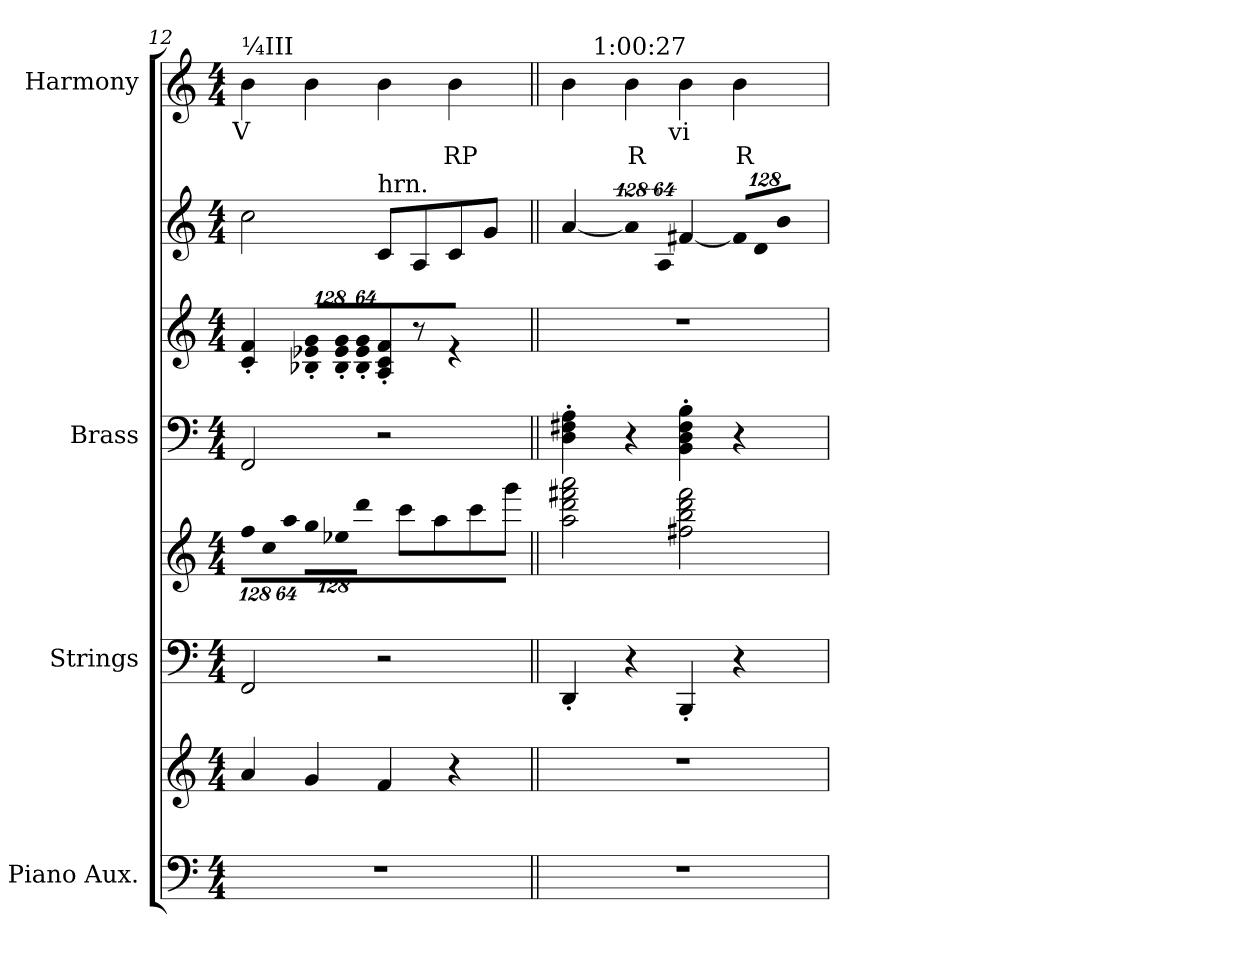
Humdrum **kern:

**kern	**kern	**kern	**kern	**kern	**kern	**kern	**kern	**text
*part4	*part4	*part3	*part3	*part2	*part2	*part2	*part1	*part1
*staff8	*staff7	*staff6	*staff5	*staff4	*staff3	*staff2	*staff1	*staff1
*I"Piano Aux.	*	*I"Strings	*	*I"Brass	*	*	*I"Harmony	*
*I'Pno. Aux.	*	*I'Str.	*	*I'Br.	*	*	*I'Hrm.	*
*clefF4	*clefG2	*clefF4	*clefG2	*clefF4	*clefG2	*clefG2	*clefG2	*
*k[]	*k[]	*k[]	*k[]	*k[]	*k[]	*k[]	*k[]	*
*M4/4	*M4/4	*M4/4	*M4/4	*M4/4	*M4/4	*M4/4	*M4/4	*
*	*	*	*Xbrackettup	*	*	*	*	*
=12	=12	=12	=12	=12	=12	=12	=12	=12
!	!	!	!	!	!	!	!LO:TX:b:cj:t=V	!
!	!	!	!	!	!	!	!LO:TX:t=¼III	!
!	!	!	!LO:N:vis=8	!	!	!	!	!
1r	4ai/	2FFi/	1024%85ffi\L	2FFi/	4ci/' 4fi'	2cci\	4bi	.
!	!	!	!LO:N:vis=8	!	!	!	!	!
.	.	.	1024%85cci\	.	.	.	.	.
!	!	!	!LO:N:vis=8	!	!	!	!	!
.	.	.	512%43aai\J	.	.	.	.	.
!	!	!	!LO:N:vis=8	!	!	!	!	!
*	*	*	*	*	*Xbrackettup	*	*	*
!	!	!	!	!	!LO:N:vis=8	!	!	!
.	4gi/	.	1024%85ggi\L	.	1024%85B-Xi/' 1024%85e-Xi' 1024%85gi'L	.	4bi	.
!	!	!	!LO:N:vis=8	!	!LO:N:vis=8	!	!	!
.	.	.	1024%85ee-Xi\	.	1024%85B-i/' 1024%85e-i' 1024%85gi'	.	.	.
!	!	!	!LO:N:vis=8	!	!LO:N:vis=8	!	!	!
.	.	.	512%43dddi\J	.	512%43B-i/' 512%43e-i' 512%43gi'J	.	.	.
!	!	!	!	!	!	!LO:TX:a:t=hrn.	!	!
.	4fi/	2r	8ccci\L	2r	8Ai/' 8ci' 8fi'L	8ci/L	4bi	.
.	.	.	8aai\	.	8r	8Ai/	.	.
!	!	!	!	!	!	!	!	!LO:LY:b:color=#000000
.	4r	.	8ccci\	.	4r	8ci/	4bi	RP
.	.	.	8gggi\J	.	.	8gi/J	.	.
!!LO:PB:g=z
=13||	=13||	=13||	=13||	=13||	=13||	=13||	=13||	=13||
!	!	!	!	!	!	!	!LO:TX:b:cj:t=I	!
!	!	!	!	!	!	!	!LO:TX:a:B:cj:t=B	!
*	*	*	*	*	*	*	*^	*
1r	1r	4DD'i/	2aai\ 2dddi 2fff#Xi 2aaai	4Di\' 4F#Xi' 4Ai'	1r	[4ai/	4bi	16ryy	.
.	.	.	.	.	.	.	.	64ryy	.
.	.	.	.	.	.	.	.	256..ryy	.
!	!	!	!	!	!	!	!	!LO:TX:a:t=1&colon;00&colon;27	!
.	.	.	.	.	.	.	.	2ryy	.
!	!	!	!	!	!	!LO:N:vis=4	!	!	!
!	!	!	!	!	!	!	!	!	!LO:LY:b:color=#000000
.	.	4r	.	4r	.	512%85ai/]	4bi	.	R
!	!	!	!	!	!	!LO:N:vis=8	!	!	!
.	.	.	.	.	.	512%43Ai/	.	.	.
!	!	!	!	!	!	!	!LO:TX:b:cj:t=vi	!	!
.	.	4BBB'i/	2ff#Xi\ 2bbi 2dddi 2fff#i	4BBi\' 4Di' 4F#i' 4Bi'	.	[4f#Xi/	4bi	.	.
.	.	.	.	.	.	.	.	4ryy	.
*	*	*	*	*	*	*Xbrackettup	*	*	*
!	!	!	!	!	!	!LO:N:vis=8	!	!	!
!	!	!	!	!	!	!	!	!	!LO:LY:b:color=#000000
.	.	4r	.	4r	.	1024%85f#i/L]	4bi	.	R
!	!	!	!	!	!	!LO:N:vis=8	!	!	!
.	.	.	.	.	.	1024%85di/	.	.	.
.	.	.	.	.	.	.	.	8ryy	.
!	!	!	!	!	!	!LO:N:vis=8	!	!	!
.	.	.	.	.	.	512%43bi/J	.	.	.
.	.	.	.	.	.	.	.	32ryy	.
.	.	.	.	.	.	.	.	128ryy	.
.	.	.	.	.	.	.	.	1024ryy	.
*	*	*	*	*	*	*	*v	*v	*
=	=	=	=	=	=	=	=	=
*-	*-	*-	*-	*-	*-	*-	*-	*-
